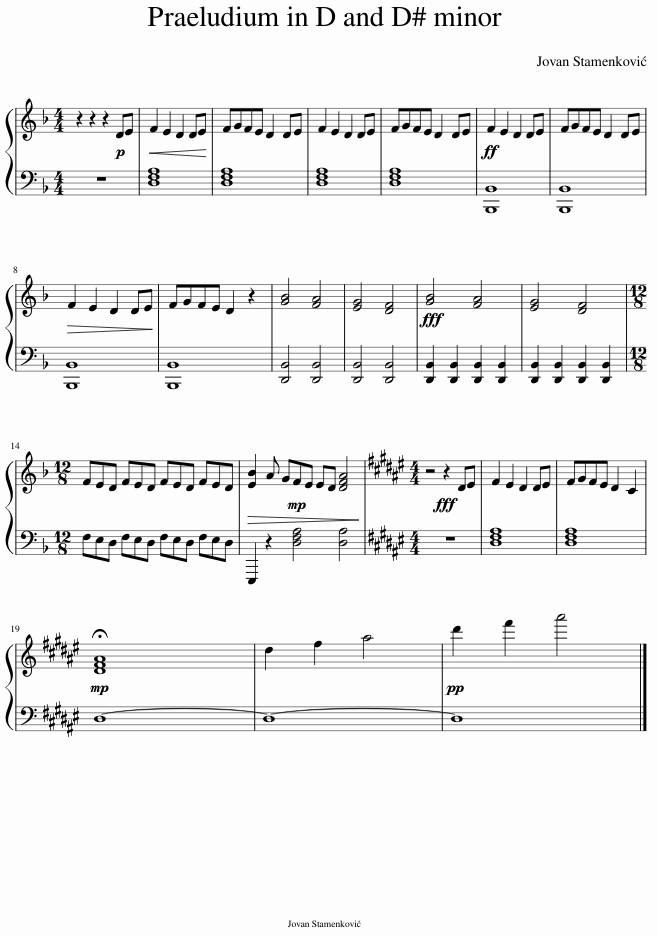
X:1
%%score { 1 | 2 }
L:1/8
M:4/4
I:linebreak $
K:F
V:1 treble
V:2 bass
V:1
 z2 z2 z2!p! DE |!<(! F2 E2 D2 DE!<)! | FGFE D2 DE | F2 E2 D2 DE | FGFE D2 DE | %5
!ff! F2 E2 D2 DE | FGFE D2 DE |$!>(! F2 E2 D2 DE!>)! | FGFE D2 z2 | [GB]4 [FA]4 | %10
 [EG]4 [DF]4 |!<(! [GB]4 [FA]4!<)!!fff! | [EG]4 [DF]4 |$[M:12/8] FED FED FED FED |!>(! [EB]2 A G!mp!FE ED [DFA]4!>)! | %15
[K:F#][M:4/4] z4!fff! z2 DE | F2 E2 D2 DE | FGFE D2 C2 |$!mp! !fermata![DFA]8 | d2 f2 a4 | %20
!pp! d'2 f'2 a'4 |] %21
V:2
 z8 | [D,F,A,]8 | [D,F,A,]8 | [D,F,A,]8 | [D,F,A,]8 | %5
 [B,,,B,,]8 | [B,,,B,,]8 |$ [B,,,B,,]8 | [B,,,B,,]8 | [D,,B,,]4 [D,,B,,]4 | %10
 [D,,B,,]4 [D,,B,,]4 | [D,,B,,]2 [D,,B,,]2 [D,,B,,]2 [D,,B,,]2 | [D,,B,,]2 [D,,B,,]2 [D,,B,,]2 [D,,B,,]2 |$[M:12/8] F,E,D, F,E,D, F,E,D, F,E,D, | E,,,2 z2 [D,F,A,]4 [D,A,]4 | %15
[K:F#][M:4/4] z8 | [D,F,A,]8 | [D,F,A,]8 |$ D,8- | D,8- | %20
 D,8 |] %21
